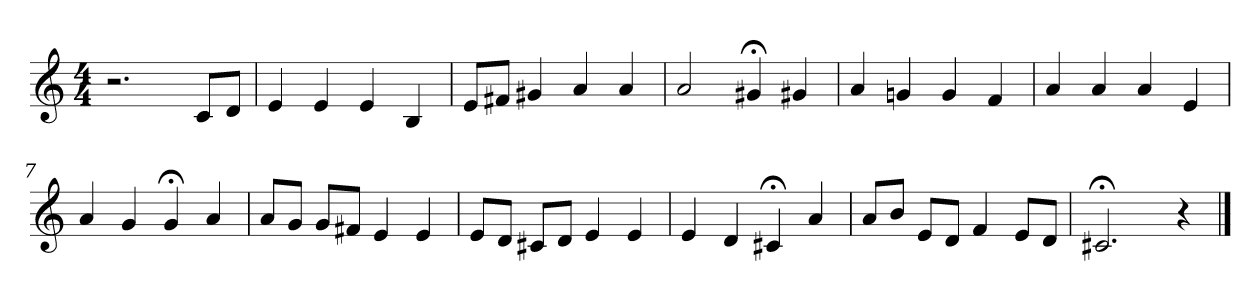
**kern
*part1
*staff1
*clefG2
*M4/4
=1
2.r
8c/L
8d/J
=2
4e
4e
4e
4B
=3
8e/L
8f#X/J
4g#X
4a
4a
=4
2a
4g#X;<
4g#X
=5
4a
4gn
4g
4f
=6
4a
4a
4a
4e
=7
4a
4g
4g;<
4a
=8
8a/L
8g/J
8g/L
8f#X/J
4e
4e
=9
8e/L
8d/J
8c#X/L
8d/J
4e
4e
=10
4e
4d
4c#X;<
4a
=11
8a/L
8b/J
8e/L
8d/J
4f
8e/L
8d/J
=12
2.c#X;<
4r
==
*-
